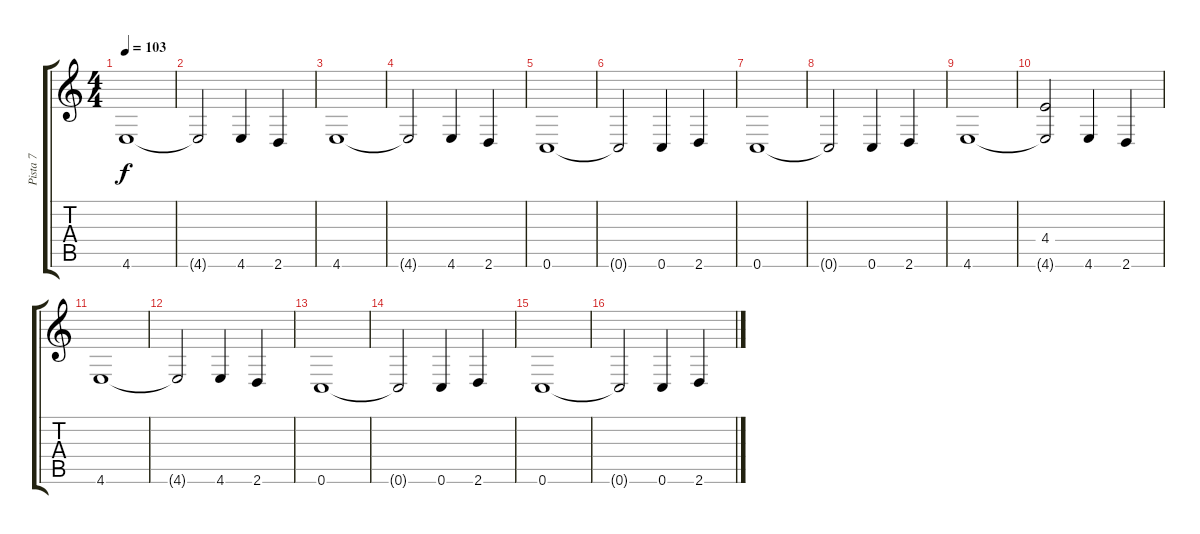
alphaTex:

\track ("Pista 7" "Pista 7") {instrument electricbassfinger}
\staff {score tabs}
\tuning (D4 A3 F3 C3 G2 C2) {hide}
\ts (4 4)
\tempo 103
\clef g2
\ks c
4.6.1{dy f} |
4.6{t}.2 4.6.4 2.6.4 |
4.6.1 |
4.6{t}.2 4.6.4 2.6.4 |
0.6.1 |
0.6{t}.2 0.6.4 2.6.4 |
0.6.1 |
0.6{t}.2 0.6.4 2.6.4 |
4.6.1 |
(4.4 4.6{t}).2 4.6.4 2.6.4 |
4.6.1 |
4.6{t}.2 4.6.4 2.6.4 |
0.6.1 |
0.6{t}.2 0.6.4 2.6.4 |
0.6.1 |
0.6{t}.2 0.6.4 2.6.4
